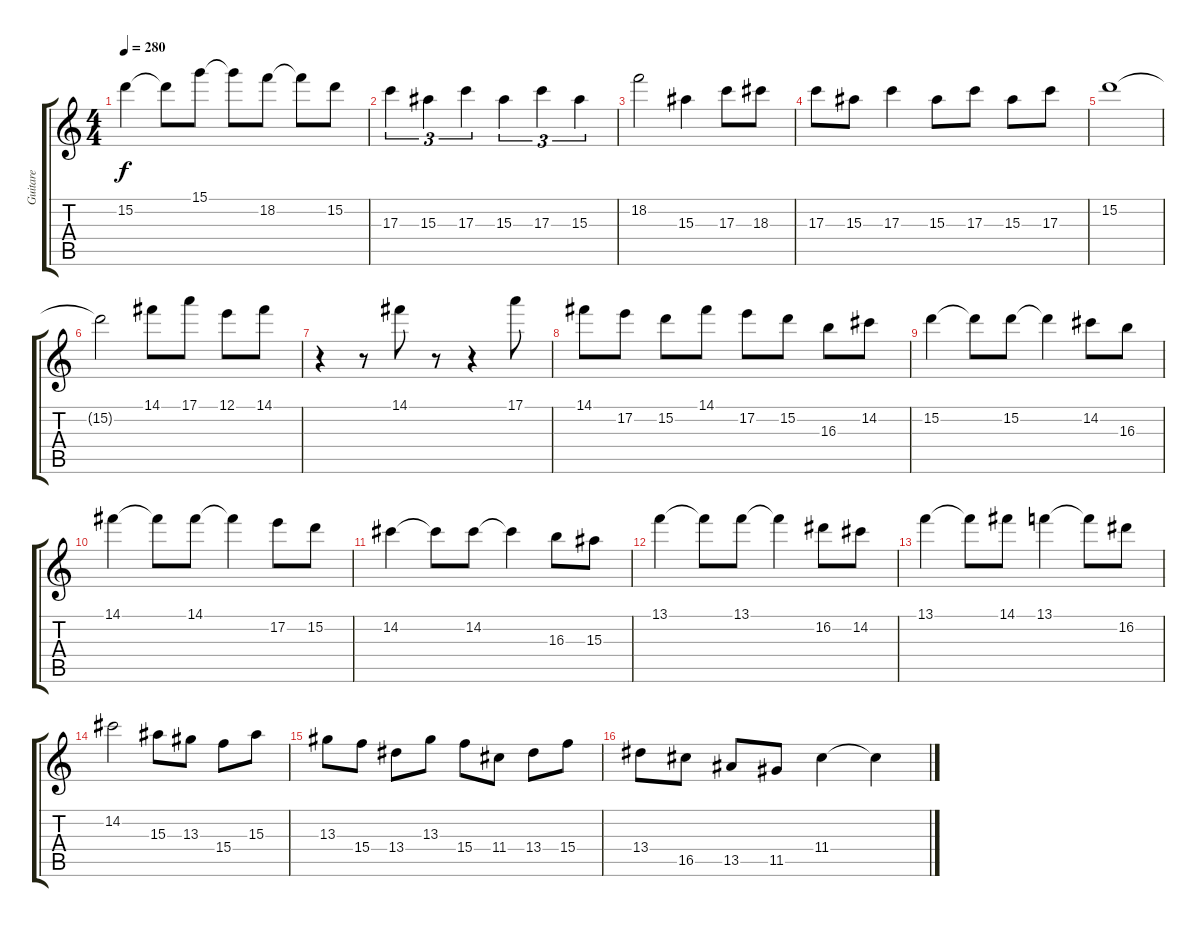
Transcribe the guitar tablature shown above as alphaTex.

\track ("Guitare" "Guitare") {instrument overdrivenguitar}
\staff {score tabs}
\tuning (E4 B3 G3 D3 A2 E2) {hide}
\ts (4 4)
\tempo 280
\clef g2
\ks c
15.2.4{dy f} 15.2{t}.8 15.1.8 15.1{t}.8 18.2.8 18.2{t}.8 15.2.8 |
17.3.4{tu (3 2)} 15.3.4{tu (3 2)} 17.3.4{tu (3 2)} 15.3.4{tu (3 2)} 17.3.4{tu (3 2)} 15.3.4{tu (3 2)} |
18.2.2 15.3.4 17.3.8 18.3.8 |
17.3.8 15.3.8 17.3.4 15.3.8 17.3.8 15.3.8 17.3.8 |
15.2.1 |
15.2{t}.2 14.1.8 17.1.8 12.1.8 14.1.8 |
r.4 r.8 14.1.8 r.8 r.4 17.1.8 |
14.1.8 17.2.8 15.2.8 14.1.8 17.2.8 15.2.8 16.3.8 14.2.8 |
15.2.4 15.2{t}.8 15.2.8 15.2{t}.4 14.2.8 16.3.8 |
14.1.4 14.1{t}.8 14.1.8 14.1{t}.4 17.2.8 15.2.8 |
14.2.4 14.2{t}.8 14.2.8 14.2{t}.4 16.3.8 15.3.8 |
13.1.4 13.1{t}.8 13.1.8 13.1{t}.4 16.2.8 14.2.8 |
13.1.4 13.1{t}.8 14.1.8 13.1.4 13.1{t}.8 16.2.8 |
14.2.2 15.3.8 13.3.8 15.4.8 15.3.8 |
13.3.8 15.4.8 13.4.8 13.3.8 15.4.8 11.4.8 13.4.8 15.4.8 |
13.4.8 16.5.8 13.5.8 11.5.8 11.4.4 11.4{t}.4
